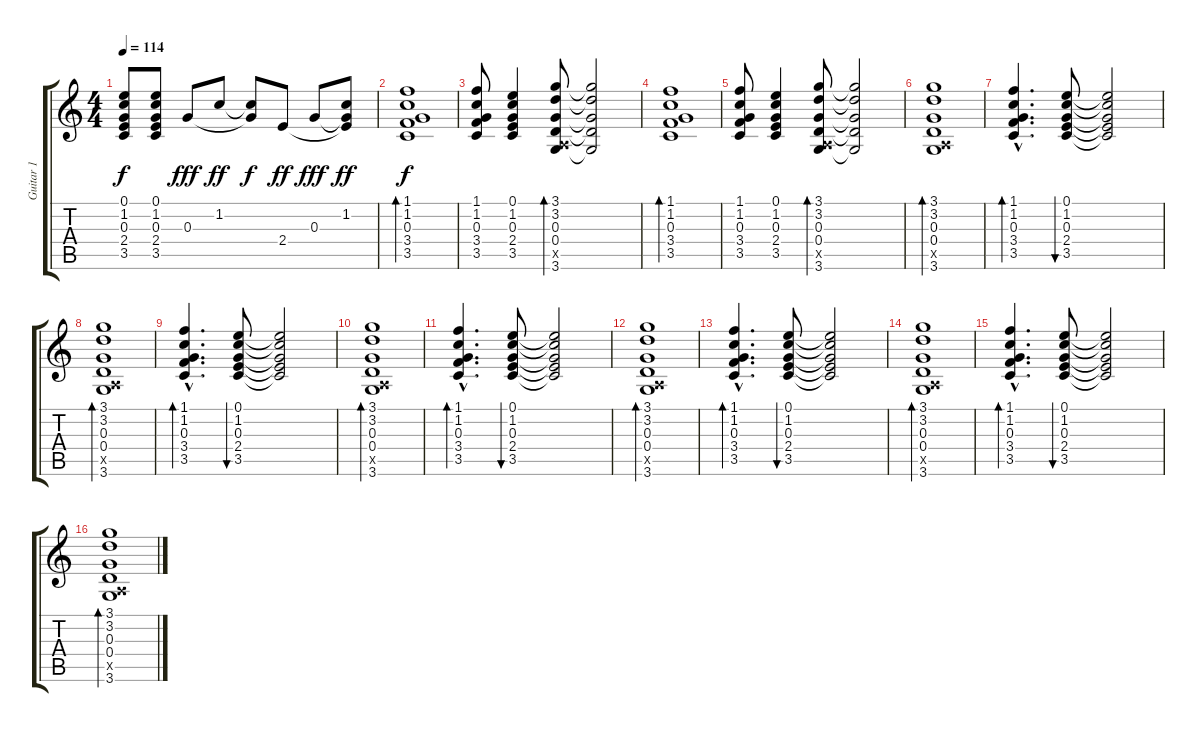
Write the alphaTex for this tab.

\track ("Guitar 1" "Guitar 1") {instrument electricguitarclean}
\staff {score tabs}
\tuning (E4 B3 G3 D3 A2 E2) {hide}
\ts (4 4)
\tempo 114
\clef g2
\ks c
(0.1 1.2 0.3 2.4 3.5).8{dy f} (0.1 1.2 0.3 2.4 3.5).8 0.3.8{dy fff} 1.2.8{dy ff} (1.2{t} 0.3{t}).8{dy f} 2.4.8{dy ff} 0.3.8{dy fff} (1.2 0.3{t} 2.4{t}).8{dy ff} |
(1.1 1.2 0.3 3.4 3.5).1{bd 30 dy f} |
(1.1 1.2 0.3 3.4 3.5).8 (0.1 1.2 0.3 2.4 3.5).4 (3.1 3.2 0.3 0.4 0.5{x} 3.6).8{bd 30} (3.1{t} 3.2{t} 0.3{t} 0.4{t} 3.6{t}).2 |
(1.1 1.2 0.3 3.4 3.5).1{bd 30} |
(1.1 1.2 0.3 3.4 3.5).8 (0.1 1.2 0.3 2.4 3.5).4 (3.1 3.2 0.3 0.4 0.5{x} 3.6).8{bd 30} (3.1{t} 3.2{t} 0.3{t} 0.4{t} 3.6{t}).2 |
(3.1 3.2 0.3 0.4 0.5{x} 3.6).1{bd 30 volume 6 instrument overdrivenguitar} |
(1.1{hac} 1.2{hac} 0.3{hac} 3.4{hac} 3.5{hac}).4{d bd 30} (0.1 1.2 0.3 2.4 3.5).8{bu 30} (0.1{t} 1.2{t} 0.3{t} 2.4{t} 3.5{t}).2 |
(3.1 3.2 0.3 0.4 0.5{x} 3.6).1{bd 30 volume 6 instrument overdrivenguitar} |
(1.1{hac} 1.2{hac} 0.3{hac} 3.4{hac} 3.5{hac}).4{d bd 30} (0.1 1.2 0.3 2.4 3.5).8{bu 30} (0.1{t} 1.2{t} 0.3{t} 2.4{t} 3.5{t}).2 |
(3.1 3.2 0.3 0.4 0.5{x} 3.6).1{bd 30 volume 6 instrument overdrivenguitar} |
(1.1{hac} 1.2{hac} 0.3{hac} 3.4{hac} 3.5{hac}).4{d bd 30} (0.1 1.2 0.3 2.4 3.5).8{bu 30} (0.1{t} 1.2{t} 0.3{t} 2.4{t} 3.5{t}).2 |
(3.1 3.2 0.3 0.4 0.5{x} 3.6).1{bd 30 volume 6 instrument overdrivenguitar} |
(1.1{hac} 1.2{hac} 0.3{hac} 3.4{hac} 3.5{hac}).4{d bd 30} (0.1 1.2 0.3 2.4 3.5).8{bu 30} (0.1{t} 1.2{t} 0.3{t} 2.4{t} 3.5{t}).2 |
(3.1 3.2 0.3 0.4 0.5{x} 3.6).1{bd 30 volume 6 instrument overdrivenguitar} |
(1.1{hac} 1.2{hac} 0.3{hac} 3.4{hac} 3.5{hac}).4{d bd 30} (0.1 1.2 0.3 2.4 3.5).8{bu 30} (0.1{t} 1.2{t} 0.3{t} 2.4{t} 3.5{t}).2 |
(3.1 3.2 0.3 0.4 0.5{x} 3.6).1{bd 30 volume 6 instrument overdrivenguitar}
